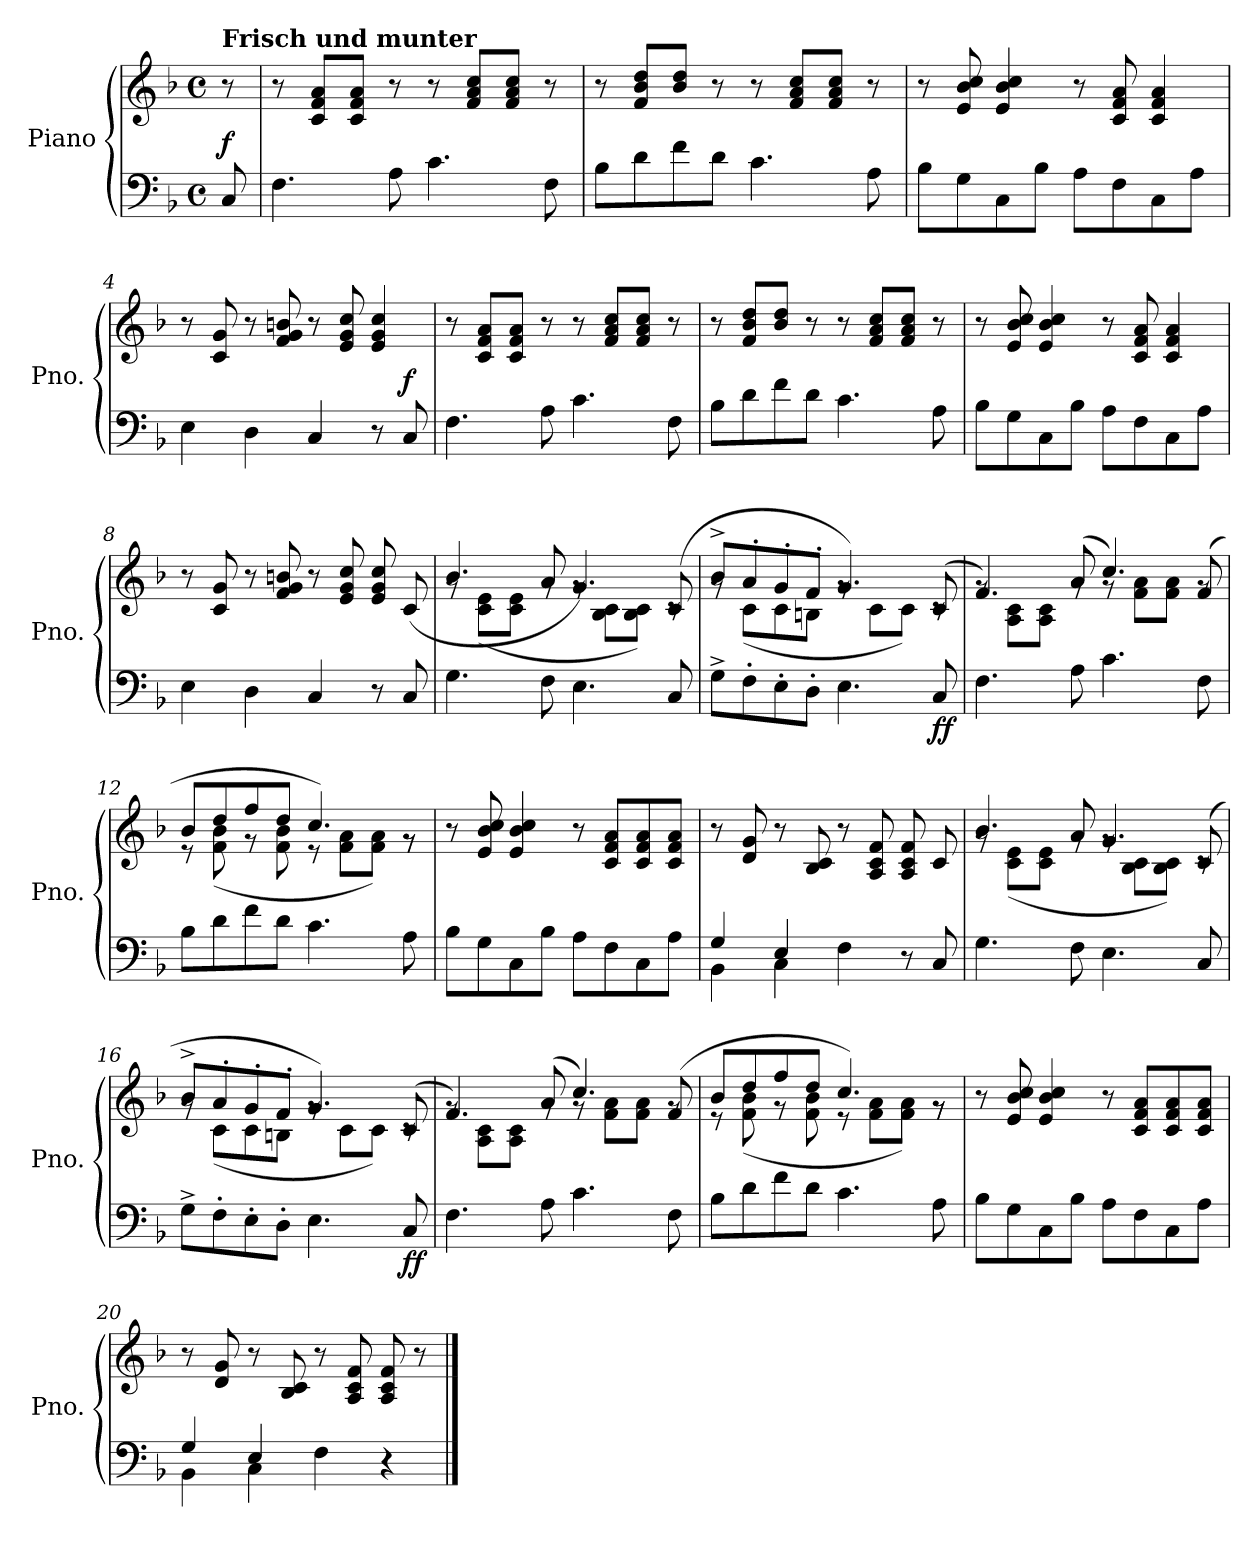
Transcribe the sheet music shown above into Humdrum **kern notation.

**kern	**kern	**dynam
*part1	*part1	*part1
*staff2	*staff1	*staff1/2
*I"Piano	*	*
*I'Pno.	*	*
*clefF4	*clefG2	*
*k[b-]	*k[b-]	*
*M4/4	*M4/4	*
*met(c)	*met(c)	*
=	=	=
!	!LO:TX:a:B:t=Frisch und munter	!
!	!	!LO:DY:a=2
8C</	8r	f
=1	=1	=1
4.F<\	8r	.
.	8c/ 8f/ 8a/L	.
.	8c/ 8f/ 8a/J	.
8A\	8r	.
4.c\	8r	.
.	8f/ 8a/ 8cc/L	.
.	8f/ 8a/ 8cc/J	.
8F<\	8r	.
=2	=2	=2
8B-<\L	8r	.
8d\	8f/ 8b-/ 8dd/L	.
8f\	8b-/ 8dd/J	.
8d\J	8r	.
4.c<\	8r	.
.	8f/ 8a/ 8cc/L	.
.	8f/ 8a/ 8cc/J	.
8A<\	8r	.
=3	=3	=3
8B-<\L	8r	.
8G\	8e/ 8b-/ 8cc/	.
8C\	4e/ 4b-/ 4cc/	.
8B-<\J	.	.
8A<\L	8r	.
8F<\	8c/ 8f/ 8a/	.
8C\	4c/ 4f/ 4a/	.
8A<\J	.	.
=4	=4	=4
4E<\	8r	.
.	8c/ 8g/	.
4D\	8r	.
.	8f/ 8g/ 8bn/	.
4C/	8r	.
.	8e/ 8g/ 8cc/	.
8r	4e/ 4g/ 4cc/	.
!	!	!LO:DY:a=2
8C/	.	f
!!LO:LB:g=z
=5	=5	=5
4.F\	8r	.
.	8c/ 8f/ 8a/L	.
.	8c/ 8f/ 8a/J	.
8A\	8r	.
4.c\	8r	.
.	8f/ 8a/ 8cc/L	.
.	8f/ 8a/ 8cc/J	.
8F\	8r	.
=6	=6	=6
8B-\L	8r	.
8d\	8f/ 8b-/ 8dd/L	.
8f\	8b-/ 8dd/J	.
8d\J	8r	.
4.c\	8r	.
.	8f/ 8a/ 8cc/L	.
.	8f/ 8a/ 8cc/J	.
8A\	8r	.
=7	=7	=7
8B-\L	8r	.
8G\	8e/ 8b-/ 8cc/	.
8C\	4e/ 4b-/ 4cc/	.
8B-\J	.	.
8A\L	8r	.
8F\	8c/ 8f/ 8a/	.
8C\	4c/ 4f/ 4a/	.
8A\J	.	.
=8	=8	=8
4E\	8r	.
.	8c/ 8g/	.
4D\	8r	.
.	8f/ 8g/ 8bn/	.
4C/	8r	.
.	8e/ 8g/ 8cc/	.
8r	8e/ 8g/ 8cc/	.
8C/	(>8c/	.
!!LO:LB:g=z
=9	=9	=9
*	*^	*
4.G\	4.b-/	8rg	.
.	.	(<8c\ 8e\L	.
.	.	8c\ 8e\J	.
8F\	8a/	8rg	.
4.E\	4.g/)	8rg	.
.	.	8B-\ 8c\L	.
.	.	8B-\ 8c\J)	.
8C/	(>8c/	8rc	.
=10	=10	=10	=10
8G^\L	8b-^/L	8rg	.
8F'\	8a'/	(<8c\L	.
8E'\	8g'/	8c\	.
8D'\J	8f'/J	8Bn\J	.
4.E\	4.g/)	8rg	.
.	.	8c\L	.
.	.	8c\J)	.
!	!	!	!LO:DY:b=2
!	!	!	!LO:DY:n=1:b
8C/	(>8c/	8rc	f f
=11	=11	=11	=11
4.F<\	4.f/)	8rg	.
.	.	8A\ 8c\L	.
.	.	8A\ 8c\J	.
8A<\	(>8a/	8rg	.
4.c\	4.cc/)	8rg	.
.	.	8f\ 8a\L	.
.	.	8f\ 8a\J	.
8F\	(>8f/	8rg	.
=12	=12	=12	=12
8B-\L	8b-/L	8r	.
8d\	8dd/	(<8f\ 8b-\	.
8f\	8ff/	8r	.
8d\J	8dd/J	8f\ 8b-\	.
4.c<\	4.cc/)	8r	.
.	.	8f\ 8a\L	.
.	.	8f\ 8a\J)	.
8A\	8rg	8r	.
*	*v	*v	*
!!LO:LB:g=z
=13	=13	=13
8B-\L	8r	.
8G\	8e/ 8b-/ 8cc/	.
8C\	4e/ 4b-/ 4cc/	.
8B-<\J	.	.
8A<\L	8r	.
8F\	8c/ 8f/ 8a/L	.
8C\	8c/ 8f/ 8a/	.
8A\J	8c/ 8f/ 8a/J	.
=14	=14	=14
*^	*	*
4G/	4BB-<\	8r	.
.	.	8d/ 8g/	.
4E/	4C<\	8r	.
.	.	8B-/ 8c/	.
4F<\	2ryy	8r	.
.	.	8A/ 8c/ 8f/	.
8r	.	8A/ 8c/ 8f/	.
8C/	.	8c/	.
*v	*v	*	*
=15	=15	=15
*	*^	*
4.G\	4.b-/	8rg	.
.	.	(<8c\ 8e\L	.
.	.	8c\ 8e\J	.
8F\	8a/	8rg	.
4.E\	4.g/	8rg	.
.	.	8B-\ 8c\L	.
.	.	8B-\ 8c\J)	.
8C/	(>8c/	8rc	.
=16	=16	=16	=16
8G^\L	8b-^/L	8rg	.
8F'\	8a'/	(<8c\L	.
8E'\	8g'/	8c\	.
8D'\J	8f'/J	8Bn\J	.
4.E\	4.g/)	8rg	.
.	.	8c\L	.
.	.	8c\J)	.
!	!	!	!LO:DY:b=2
!	!	!	!LO:DY:n=1:b
8C/	(>8c/	8rc	f f
!!LO:LB:g=z	!!
=17	=17	=17	=17
4.F<\	4.f/)	8rg	.
.	.	8A\ 8c\L	.
.	.	8A\ 8c\J	.
8A<\	(>8a/	8rg	.
4.c\	4.cc/)	8rg	.
.	.	8f\ 8a\L	.
.	.	8f\ 8a\J	.
8F\	(>8f/	8rg	.
=18	=18	=18	=18
8B-\L	8b-/L	8r	.
8d\	8dd/	(<8f\ 8b-\	.
8f\	8ff/	8r	.
8d\J	8dd/J	8f\ 8b-\	.
4.c<\	4.cc/)	8r	.
.	.	8f\ 8a\L	.
.	.	8f\ 8a\J)	.
8A\	8rg	8r	.
*	*v	*v	*
=19	=19	=19
8B-\L	8r	.
8G\	8e/ 8b-/ 8cc/	.
8C\	4e/ 4b-/ 4cc/	.
8B-<\J	.	.
8A<\L	8r	.
8F\	8c/ 8f/ 8a/L	.
8C\	8c/ 8f/ 8a/	.
8A\J	8c/ 8f/ 8a/J	.
=20	=20	=20
*^	*	*
4G/	4BB-<\	8r	.
.	.	8d/ 8g/	.
4E/	4C<\	8r	.
.	.	8B-/ 8c/	.
4F<\	2ryy	8r	.
.	.	8A/ 8c/ 8f/	.
4r	.	8A/ 8c/ 8f/	.
.	.	8r	.
*v	*v	*	*
==	==	==
*-	*-	*-
